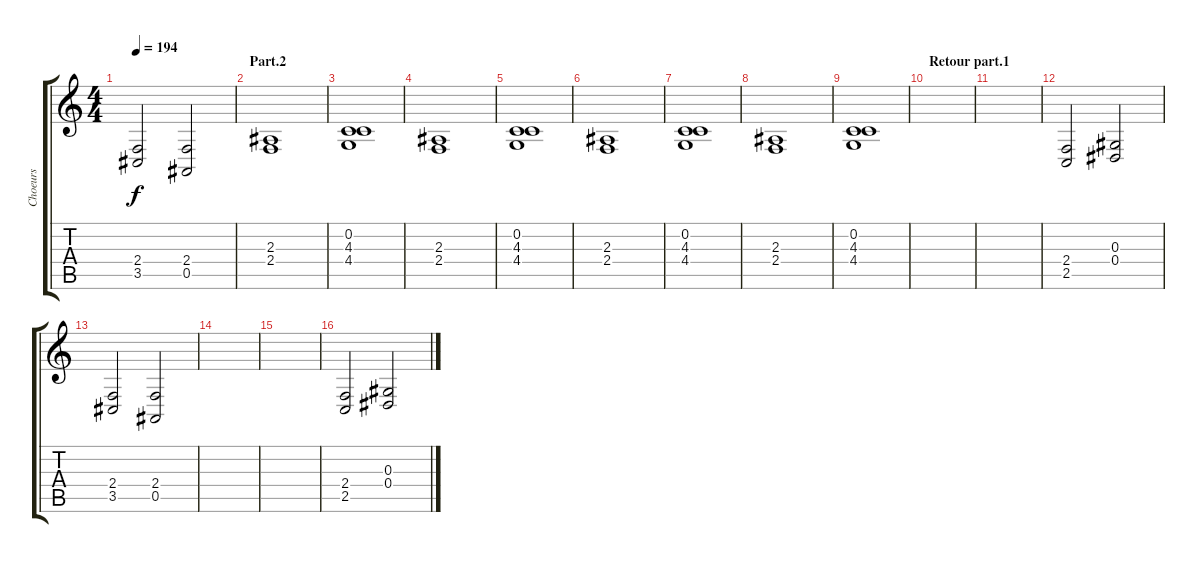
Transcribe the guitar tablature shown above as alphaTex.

\track ("Choeurs" "Choeurs") {instrument choiraahs}
\staff {score tabs}
\tuning (F4 C4 Ab3 Eb3 Bb2 F2) {hide}
\ts (4 4)
\tempo 194
\clef g2
\ks c
(2.4 3.5).2{dy f} (2.4 0.5).2 |
\section ("" "Part.2")
(2.3 2.4).1 |
(0.2 4.3 4.4).1 |
(2.3 2.4).1 |
(0.2 4.3 4.4).1 |
(2.3 2.4).1 |
(0.2 4.3 4.4).1 |
(2.3 2.4).1 |
(0.2 4.3 4.4).1 |
\section ("" "Retour part.1")
|
|
(2.4 2.5).2 (0.3 0.4).2 |
(2.4 3.5).2 (2.4 0.5).2 |
|
|
(2.4 2.5).2 (0.3 0.4).2
